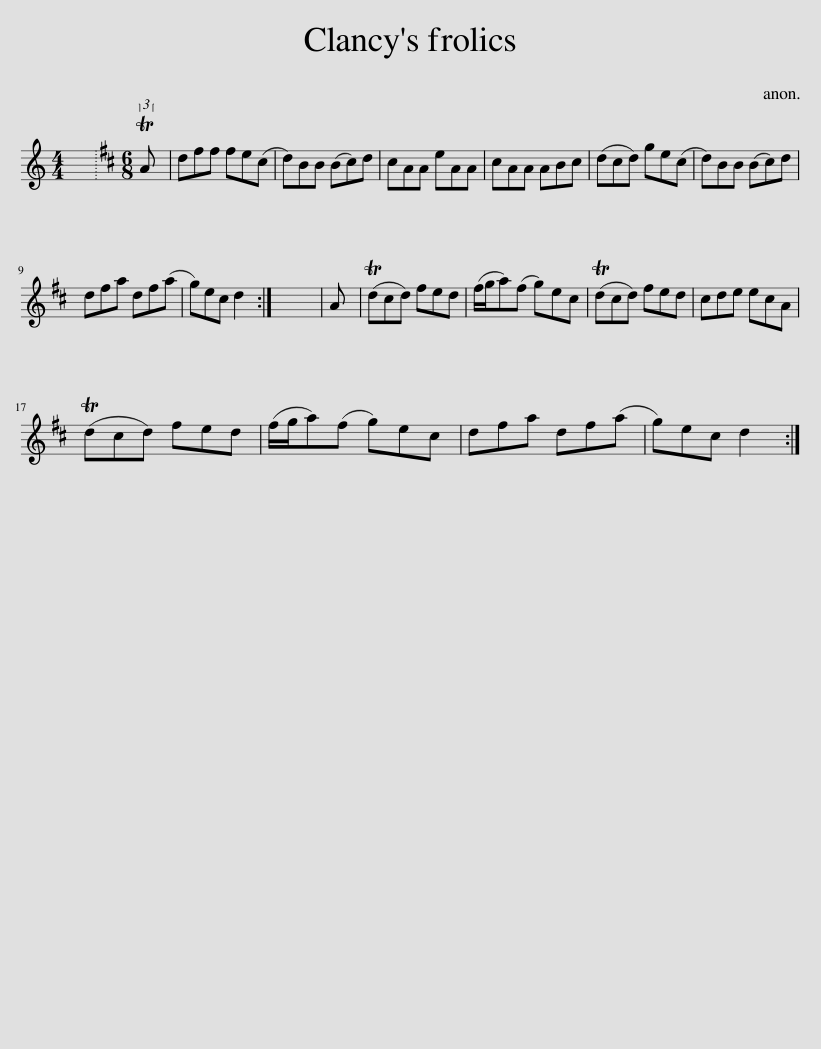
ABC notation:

X:1
L:1/8
M:4/4
I:linebreak $
K:C
V:1 treble
V:1
 x8 |[K:D][M:6/8] (3:2:1TA x/12 | dff fe(c | d)BB (Bc)d | cAA eAA | %5
 cAA ABc | (dcd) ge(c | d)BB (Bc)d |$ dfa df(a | g)ec d2 :| %10
 x6 | A | (Tdcd) fed | (f/g/a)(f g)ec | (Tdcd) fed | %15
 cde ecA |$ (Tdcd) fed | (f/g/a)(f g)ec | dfa df(a | g)ec d2 :| %20
